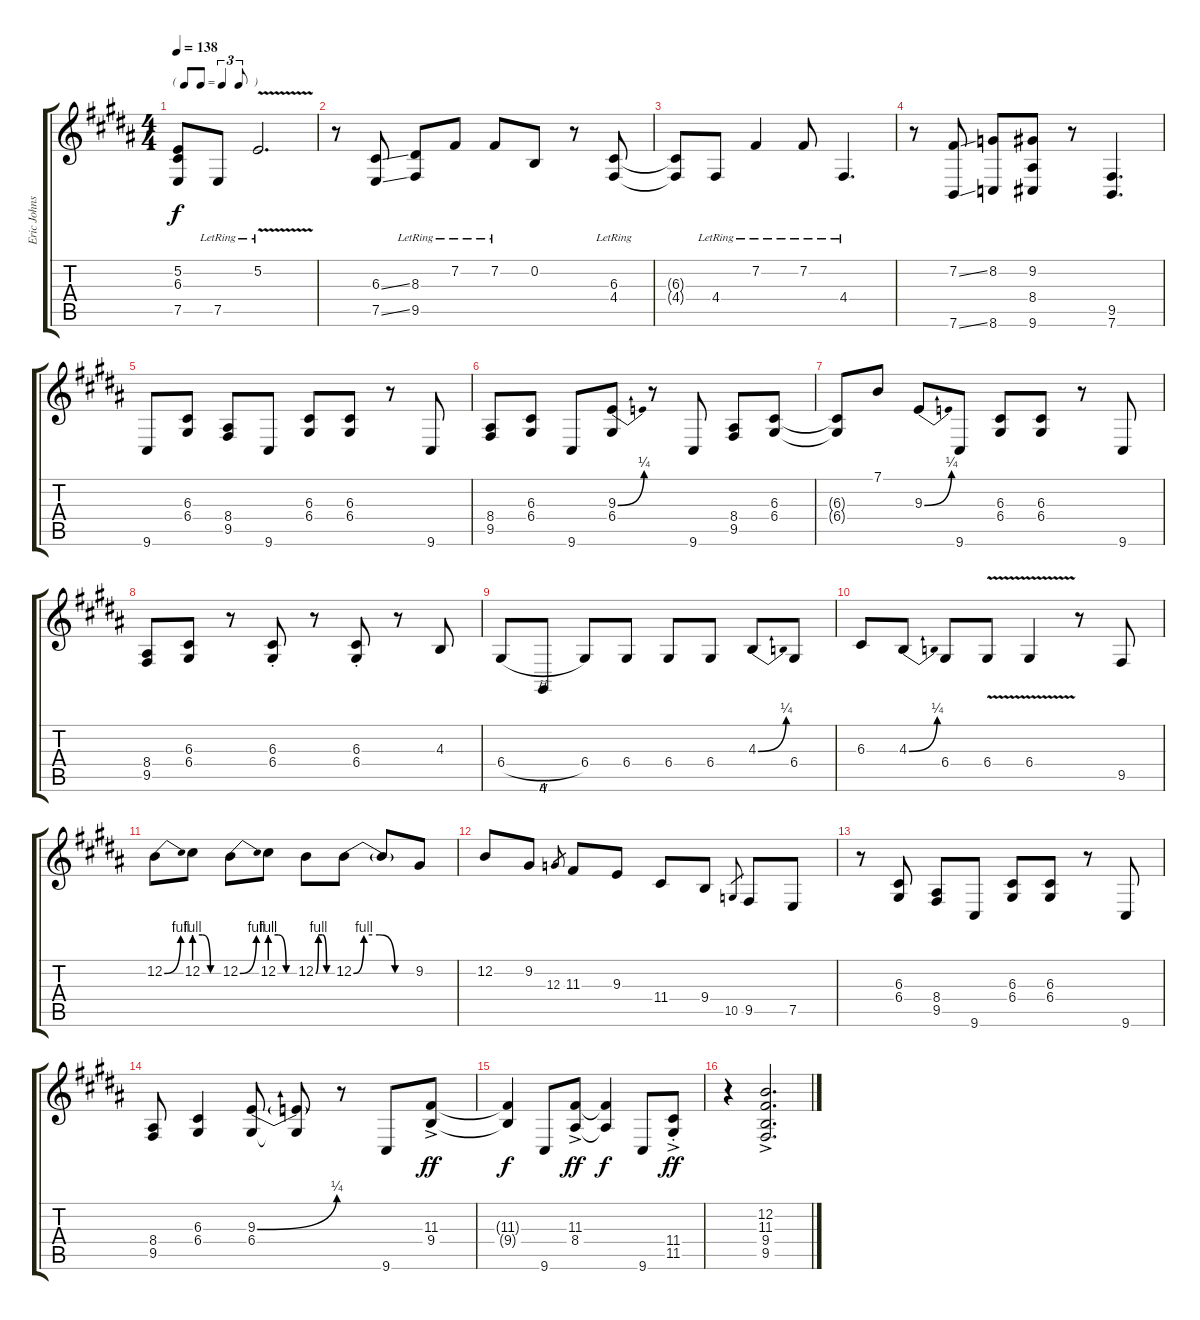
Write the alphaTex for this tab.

\track ("Eric Johnson reverb" "Eric Johns") {instrument fx7echoes}
\staff {score tabs}
\tuning (E4 B3 G3 D3 A2 E2) {hide}
\ts (4 4)
\tf triplet8th
\tempo 138
\clef g2
\ks b
(5.2{t} 6.3{t} 7.5{t}).8{dy f} 7.5{lr}.8 5.2{v lr}.2{d} |
\ks g#minor
r.8 (6.3{ss} 7.5{ss}).8 (8.3{lr} 9.5{lr}).8 7.2{lr}.8 7.2{lr}.8 0.2.8 r.8 (6.3{lr} 4.4{lr}).8 |
(6.3{t} 4.4{t}).8 4.4{lr}.8 7.2{lr}.4 7.2{lr}.8 4.4{lr}.4{d} |
r.8 (7.2{ss} 7.6{ss}).8 (8.2 8.6).8 (9.2 8.4 9.6).8 r.8 (9.5 7.6).4{d} |
\ks b
9.6.8 (6.3 6.4).8 (8.4 9.5).8 9.6.8 (6.3 6.4).8 (6.3 6.4).8 r.8 9.6.8 |
\ks g#minor
(8.4 9.5).8 (6.3 6.4).8 9.6.8 (9.3{be (bend 0 0 60 1)} 6.4).8 r.8 9.6.8 (8.4 9.5).8 (6.3 6.4).8 |
(6.3{t} 6.4{t}).8 7.1.8 9.3{be (bend 0 0 60 1)}.8 9.6.8 (6.3 6.4).8 (6.3 6.4).8 r.8 9.6.8 |
(8.4 9.5).8 (6.3 6.4).8 r.8 (6.3{st} 6.4{st}).8 r.8 (6.3{st} 6.4{st}).8 r.8 4.3.8 |
\ks b
6.4{h}.8 4.6.8 6.4.8 6.4.8 6.4.8 6.4.8 4.3{be (bend 0 0 60 1)}.8 6.4.8 |
\ks g#minor
6.3.8 4.3{be (bend 0 0 60 1)}.8 6.4.8 6.4{v}.8 6.4{v}.4 r.8 9.5.8 |
12.2{be (bend 0 0 60 4)}.8 12.2{be (custom 0 4 20 4 40 0 60 0)}.8 12.2{be (bend 0 0 60 4)}.8 12.2{be (custom 0 4 20 4 40 0 60 0)}.8 12.2{be (custom 0 0 10 4 25 4 40 0 60 0)}.8 12.2{be (custom 0 0 10 4 25 4 40 0 60 0)}.8 12.2{t}.8 9.2.8 |
\ks b
12.2.8 9.2.8 12.3.8{gr} 11.3.8 9.3.8 11.4.8 9.4.8 10.5.8{gr} 9.5.8 7.5.8 |
\ks g#minor
r.8 (6.3 6.4).8 (8.4 9.5).8 9.6.8 (6.3 6.4).8 (6.3 6.4).8 r.8 9.6.8 |
(8.4 9.5).8 (6.3 6.4).4 (9.3{be (bend 0 0 60 1)} 6.4).8 (9.3{t} 6.4{t}).8 r.8 9.6.8 (11.3{ac} 9.4{ac}).8{dy ff} |
(11.3{t} 9.4{t}).4{dy f} 9.6.8 (11.3{ac} 8.4{ac}).8{dy ff} (11.3{t} 8.4{t}).4{dy f} 9.6.8 (11.4{ac st} 11.5{ac st}).8{dy ff} |
r.4 (12.2{ac} 11.3{ac} 9.4{ac} 9.5{ac}).2{d}
